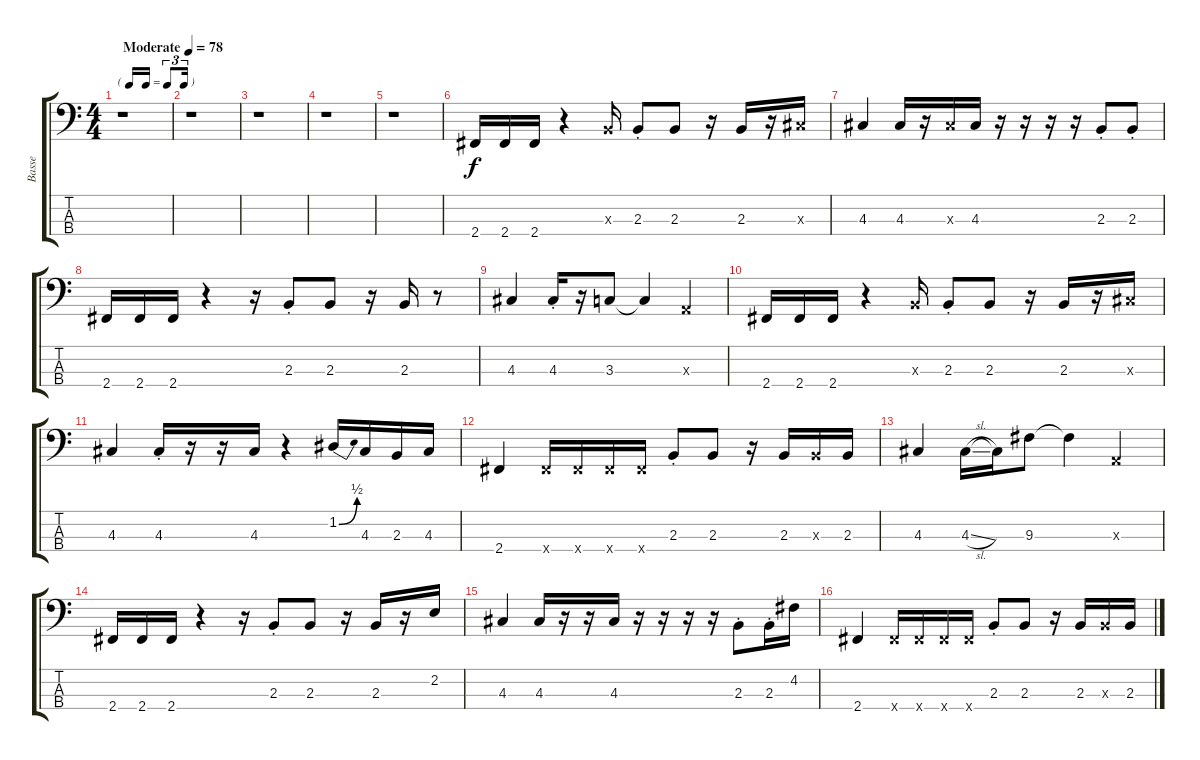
\track ("Basse" "Basse") {instrument electricbassfinger}
\staff {score tabs}
\tuning (G2 D2 A1 E1) {hide}
\ts (4 4)
\tf triplet16th
\tempo (78 "Moderate")
\clef f4
\ks c
r.1{dy f instrument electricbassfinger} |
r.1 |
r.1 |
r.1 |
r.1 |
2.4.16 2.4.16 2.4.16 r.4 2.3{x}.16 2.3{st}.8 2.3.8 r.16 2.3.16 r.16 4.3{x}.16 |
4.3.4 4.3.16 r.16 4.3{x}.16 4.3.16 r.16 r.16 r.16 r.16 2.3{st}.8 2.3{st}.8 |
2.4.16 2.4.16 2.4.16 r.4 r.16 2.3{st}.8 2.3.8 r.16 2.3.16 r.8 |
4.3.4 4.3{st}.16 r.16 3.3.8 3.3{t}.4 0.3{x}.4 |
2.4.16 2.4.16 2.4.16 r.4 2.3{x}.16 2.3{st}.8 2.3.8 r.16 2.3.16 r.16 4.3{x}.16 |
4.3.4 4.3{st}.16 r.16 r.16 4.3.16 r.4 1.2{be (bend 0 0 60 2)}.16 4.3.16 2.3.16 4.3.16 |
2.4.4 2.4{x}.16 2.4{x}.16 2.4{x}.16 2.4{x}.16 2.3{st}.8 2.3.8 r.16 2.3.16 2.3{x}.16 2.3.16 |
4.3.4 4.3{sl}.16 4.3{t}.16 9.3.8 9.3{t}.4 0.3{x}.4 |
2.4.16 2.4.16 2.4.16 r.4 r.16 2.3{st}.8 2.3.8 r.16 2.3.16 r.16 2.2.16 |
4.3.4 4.3.16 r.16 r.16 4.3.16 r.16 r.16 r.16 r.16 2.3{st}.8 2.3{st}.16 4.2.16 |
2.4.4 2.4{x}.16 2.4{x}.16 2.4{x}.16 2.4{x}.16 2.3{st}.8 2.3.8 r.16 2.3.16 2.3{x}.16 2.3.16
